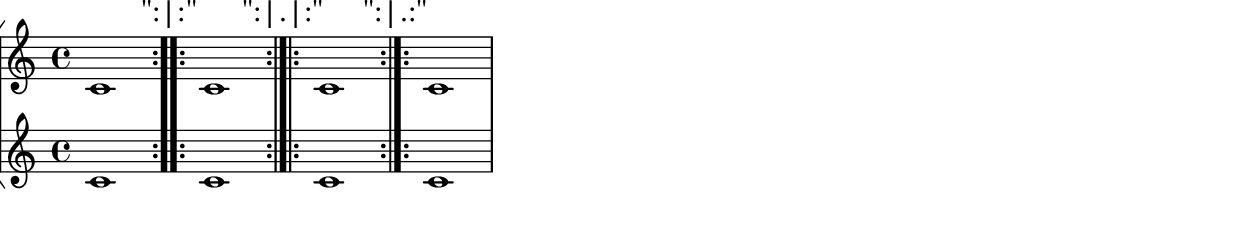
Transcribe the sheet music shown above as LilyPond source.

%% Generated by lilypond-book
%% Options: [exampleindent=10.16\mm,indent=0\mm,line-width=160\mm]
\include "lilypond-book-preamble.ly"


% ****************************************************************
% Start cut-&-pastable-section
% ****************************************************************



\paper {
  indent = 0\mm
  line-width = 160\mm
  % offset the left padding, also add 1mm as lilypond creates cropped
  % images with a little space on the right
  line-width = #(- line-width (* mm  3.000000) (* mm 1))
}

\layout {
  
}





% ****************************************************************
% ly snippet:
% ****************************************************************
\sourcefilename "/home/gub/NewGub/gub/target/linux-x86/src/lilypond-git.sv.gnu.org--lilypond.git-stable-2.22/input/regression/double-repeat.ly"
\sourcefileline 0
\version "2.19.21"

\header {
  texidoc = "Three types of double repeat bar line are supported."
}
\new StaffGroup <<
  \new Staff \relative {
    c'1
    \mark "\":|:\""
    \bar ":..:"
    c1
    \mark "\":|.|:\""
    \bar ":|.|:"
    c1
    \mark "\":|.:\""
    \bar ":|.:"
    c1
  }
  \new Staff \relative {
    \repeat unfold 4 { c'1 }
  }
>>



% ****************************************************************
% end ly snippet
% ****************************************************************
